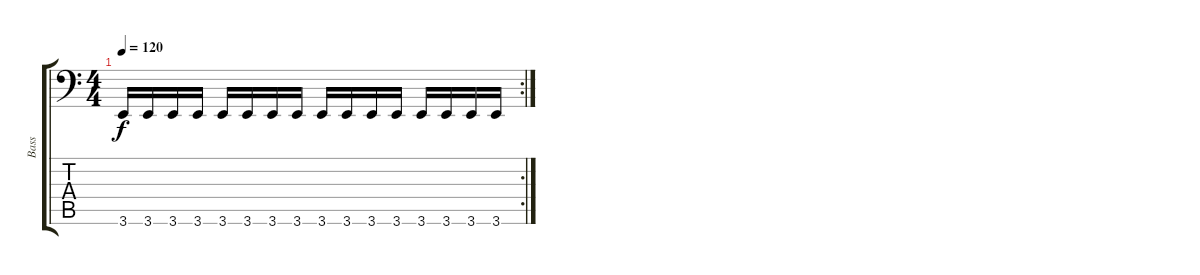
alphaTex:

\track ("Bass" "Bass") {instrument electricbasspick}
\staff {score tabs}
\tuning (Eb3 Bb2 Gb2 Db2 Ab1 Db1) {hide}
\rc 2
\ts (4 4)
\tempo 120
\clef f4
\ks c
3.6.16{dy f} 3.6.16 3.6.16 3.6.16 3.6.16 3.6.16 3.6.16 3.6.16 3.6.16 3.6.16 3.6.16 3.6.16 3.6.16 3.6.16 3.6.16 3.6.16
